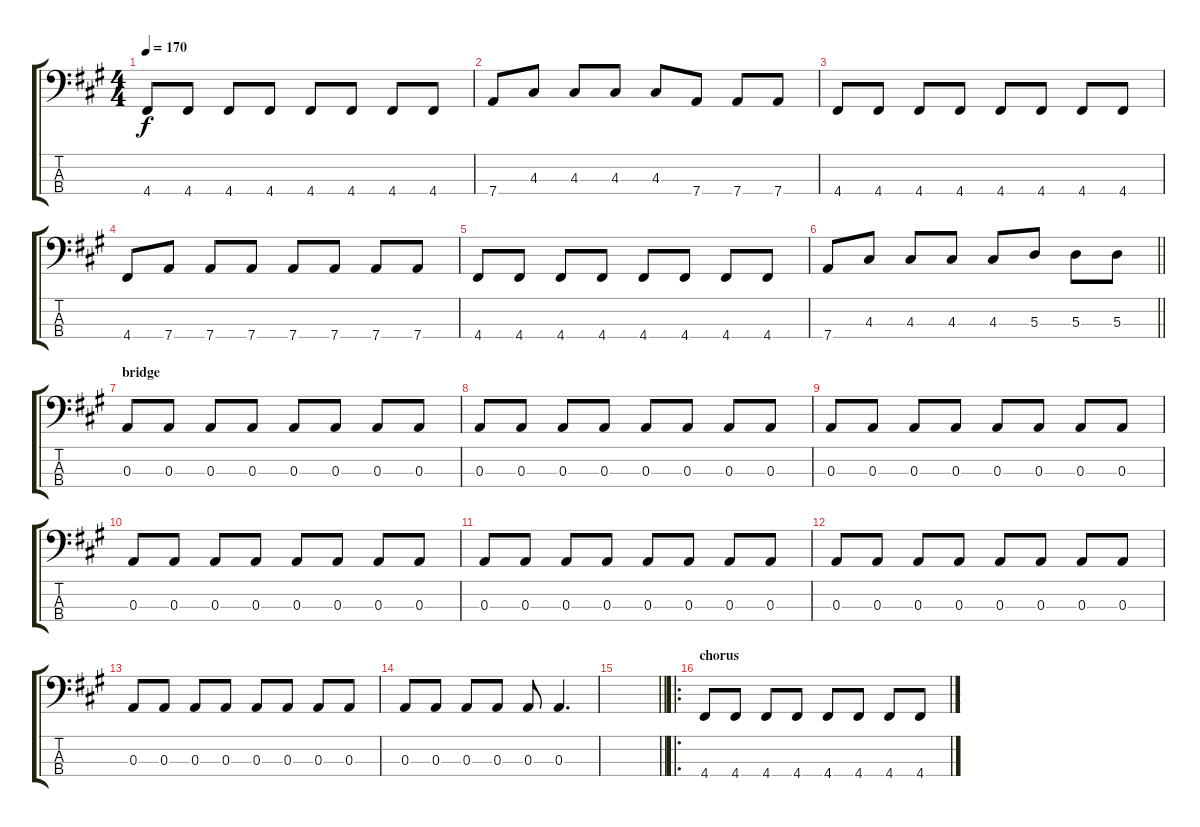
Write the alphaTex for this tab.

\track "" {instrument electricbassfinger}
\staff {score tabs}
\tuning (G2 D2 A1 D1) {hide}
\ts (4 4)
\tempo 170
\clef f4
\ks f#minor
4.4.8{dy f} 4.4.8 4.4.8 4.4.8 4.4.8 4.4.8 4.4.8 4.4.8 |
7.4.8 4.3.8 4.3.8 4.3.8 4.3.8 7.4.8 7.4.8 7.4.8 |
4.4.8 4.4.8 4.4.8 4.4.8 4.4.8 4.4.8 4.4.8 4.4.8 |
4.4.8 7.4.8 7.4.8 7.4.8 7.4.8 7.4.8 7.4.8 7.4.8 |
4.4.8 4.4.8 4.4.8 4.4.8 4.4.8 4.4.8 4.4.8 4.4.8 |
\barLineRight lightlight
7.4.8 4.3.8 4.3.8 4.3.8 4.3.8 5.3.8 5.3.8 5.3.8 |
\section ("" "bridge")
0.3.8 0.3.8 0.3.8 0.3.8 0.3.8 0.3.8 0.3.8 0.3.8 |
0.3.8 0.3.8 0.3.8 0.3.8 0.3.8 0.3.8 0.3.8 0.3.8 |
0.3.8 0.3.8 0.3.8 0.3.8 0.3.8 0.3.8 0.3.8 0.3.8 |
0.3.8 0.3.8 0.3.8 0.3.8 0.3.8 0.3.8 0.3.8 0.3.8 |
0.3.8 0.3.8 0.3.8 0.3.8 0.3.8 0.3.8 0.3.8 0.3.8 |
0.3.8 0.3.8 0.3.8 0.3.8 0.3.8 0.3.8 0.3.8 0.3.8 |
0.3.8 0.3.8 0.3.8 0.3.8 0.3.8 0.3.8 0.3.8 0.3.8 |
0.3.8 0.3.8 0.3.8 0.3.8 0.3.8 0.3.4{d} |
\barLineRight lightlight
|
\ro
\section ("" "chorus")
4.4.8 4.4.8 4.4.8 4.4.8 4.4.8 4.4.8 4.4.8 4.4.8
